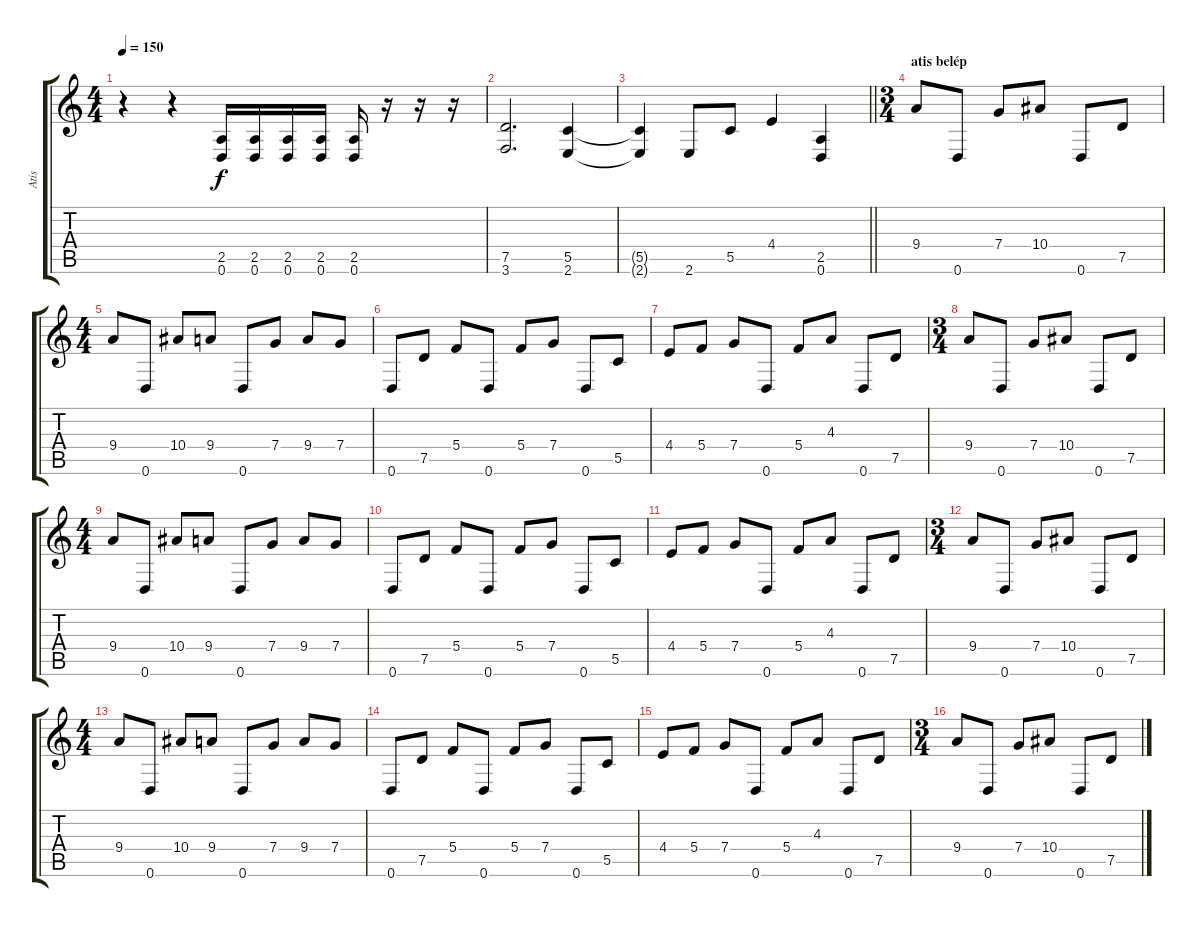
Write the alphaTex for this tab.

\track ("Atis" "Atis") {instrument distortionguitar}
\staff {score tabs}
\tuning (D4 A3 F3 C3 G2 D2) {hide}
\ts (4 4)
\tempo 150
\clef g2
\ks c
r.4{dy f} r.4 (2.5 0.6).16 (2.5 0.6).16 (2.5 0.6).16 (2.5 0.6).16 (2.5 0.6).16 r.16 r.16 r.16 |
(7.5 3.6).2{d} (5.5 2.6).4 |
\barLineRight lightlight
(5.5{t} 2.6{t}).4 2.6.8 5.5.8 4.4.4 (2.5 0.6).4 |
\ts (3 4)
\section ("" "atis belép")
9.4.8 0.6.8 7.4.8 10.4.8 0.6.8 7.5.8 |
\ts (4 4)
9.4.8 0.6.8 10.4.8 9.4.8 0.6.8 7.4.8 9.4.8 7.4.8 |
0.6.8 7.5.8 5.4.8 0.6.8 5.4.8 7.4.8 0.6.8 5.5.8 |
4.4.8 5.4.8 7.4.8 0.6.8 5.4.8 4.3.8 0.6.8 7.5.8 |
\ts (3 4)
9.4.8 0.6.8 7.4.8 10.4.8 0.6.8 7.5.8 |
\ts (4 4)
9.4.8 0.6.8 10.4.8 9.4.8 0.6.8 7.4.8 9.4.8 7.4.8 |
0.6.8 7.5.8 5.4.8 0.6.8 5.4.8 7.4.8 0.6.8 5.5.8 |
4.4.8 5.4.8 7.4.8 0.6.8 5.4.8 4.3.8 0.6.8 7.5.8 |
\ts (3 4)
9.4.8 0.6.8 7.4.8 10.4.8 0.6.8 7.5.8 |
\ts (4 4)
9.4.8 0.6.8 10.4.8 9.4.8 0.6.8 7.4.8 9.4.8 7.4.8 |
0.6.8 7.5.8 5.4.8 0.6.8 5.4.8 7.4.8 0.6.8 5.5.8 |
4.4.8 5.4.8 7.4.8 0.6.8 5.4.8 4.3.8 0.6.8 7.5.8 |
\ts (3 4)
9.4.8 0.6.8 7.4.8 10.4.8 0.6.8 7.5.8
